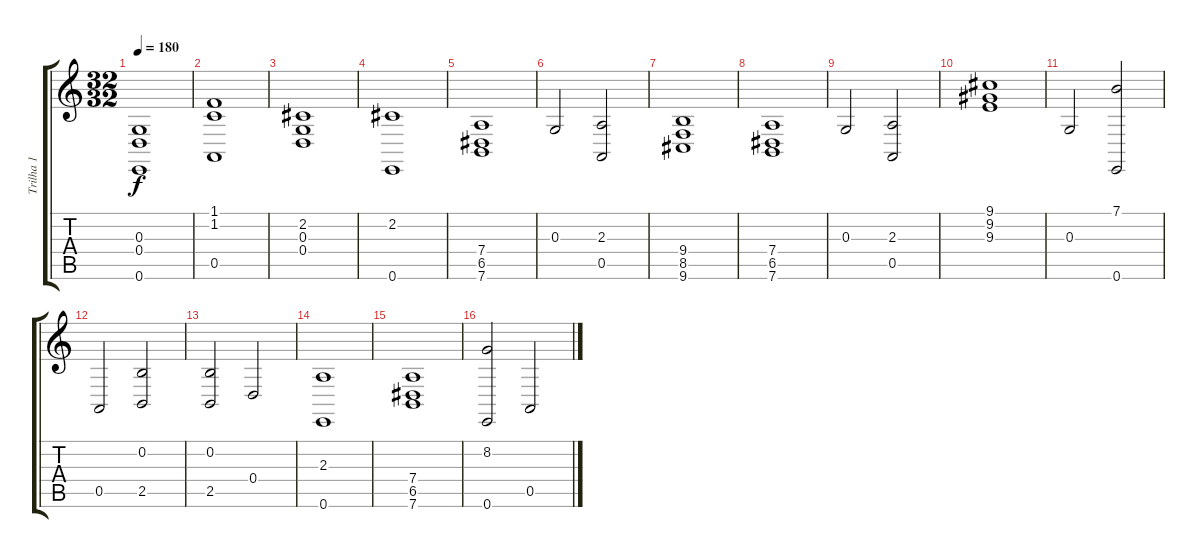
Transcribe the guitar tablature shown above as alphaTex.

\track ("Trilha 1" "Trilha 1") {instrument viola}
\staff {score tabs}
\tuning (E4 B3 G3 D3 A2 E2) {hide}
\ts (32 32)
\tempo 180
\clef g2
\ks c
(0.3 0.4 0.6).1{dy f} |
(1.1 1.2 0.5).1 |
(2.2 0.3 0.4).1 |
(2.2 0.6).1 |
(7.4 6.5 7.6).1 |
0.3.2 (2.3 0.5).2 |
(9.4 8.5 9.6).1 |
(7.4 6.5 7.6).1 |
0.3.2 (2.3 0.5).2 |
(9.1 9.2 9.3).1 |
0.3.2 (7.1 0.6).2 |
0.5.2 (0.2 2.5).2 |
(0.2 2.5).2 0.4.2 |
(2.3 0.6).1 |
(7.4 6.5 7.6).1 |
(8.2 0.6).2 0.5.2
